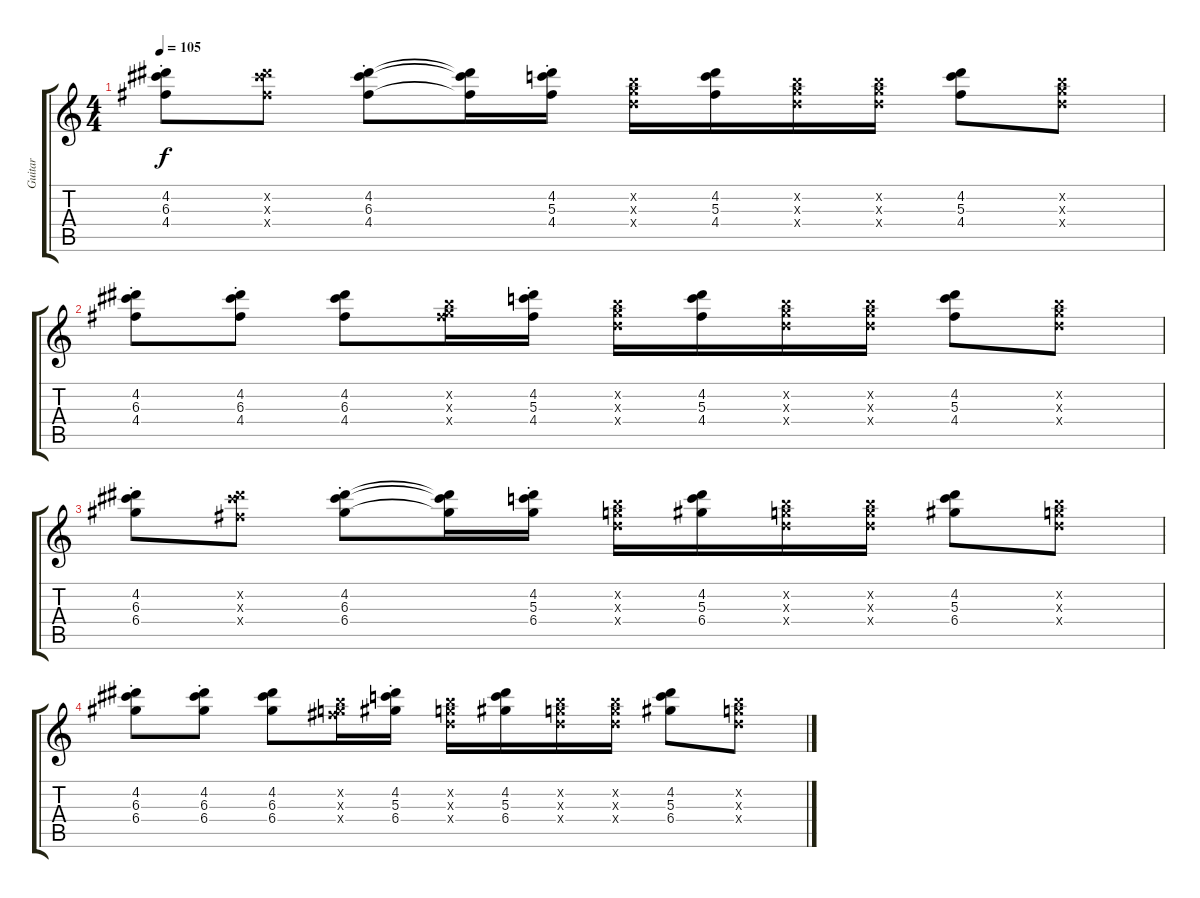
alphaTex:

\track ("Guitar" "Guitar") {instrument electricguitarmuted}
\staff {score tabs}
\tuning (E5 B4 G4 D4 A3 E3) {hide}
\ts (4 4)
\tempo 105
\clef g2
\ks c
(4.2{st} 6.3{st} 4.4{st}).8{dy f} (4.2{x} 6.3{x} 4.4{x}).8 (4.2{st} 6.3{st} 4.4{st}).8 (4.2{t} 6.3{t} 4.4{t}).16 (4.2{st} 5.3{st} 4.4{st}).16 (0.2{x} 0.3{x} 0.4{x}).16 (4.2 5.3 4.4).16 (0.2{x} 0.3{x} 0.4{x}).16 (0.2{x} 0.3{x} 0.4{x}).16 (4.2 5.3 4.4).8 (0.2{x} 0.3{x} 0.4{x}).8 |
(4.2{st} 6.3{st} 4.4{st}).8 (4.2{st} 6.3{st} 4.4{st}).8 (4.2 6.3 4.4).8 (0.2{x} 0.3{x} 4.4{x}).16 (4.2{st} 5.3{st} 4.4{st}).16 (0.2{x} 0.3{x} 0.4{x}).16 (4.2 5.3 4.4).16 (0.2{x} 0.3{x} 0.4{x}).16 (0.2{x} 0.3{x} 0.4{x}).16 (4.2 5.3 4.4).8 (0.2{x} 0.3{x} 0.4{x}).8 |
(4.2{st} 6.3{st} 6.4).8 (4.2{x} 6.3{x} 4.4{x}).8 (4.2{st} 6.3{st} 6.4{st}).8 (4.2{t} 6.3{t} 6.4{t}).16 (4.2{st} 5.3{st} 6.4{st}).16 (0.2{x} 0.3{x} 0.4{x}).16 (4.2 5.3 6.4).16 (0.2{x} 0.3{x} 0.4{x}).16 (0.2{x} 0.3{x} 0.4{x}).16 (4.2 5.3 6.4).8 (0.2{x} 0.3{x} 0.4{x}).8 |
(4.2{st} 6.3{st} 6.4{st}).8 (4.2{st} 6.3{st} 6.4{st}).8 (4.2 6.3 6.4).8 (0.2{x} 0.3{x} 4.4{x}).16 (4.2{st} 5.3{st} 6.4{st}).16 (0.2{x} 0.3{x} 0.4{x}).16 (4.2 5.3 6.4).16 (0.2{x} 0.3{x} 0.4{x}).16 (0.2{x} 0.3{x} 0.4{x}).16 (4.2 5.3 6.4).8 (0.2{x} 0.3{x} 0.4{x}).8
